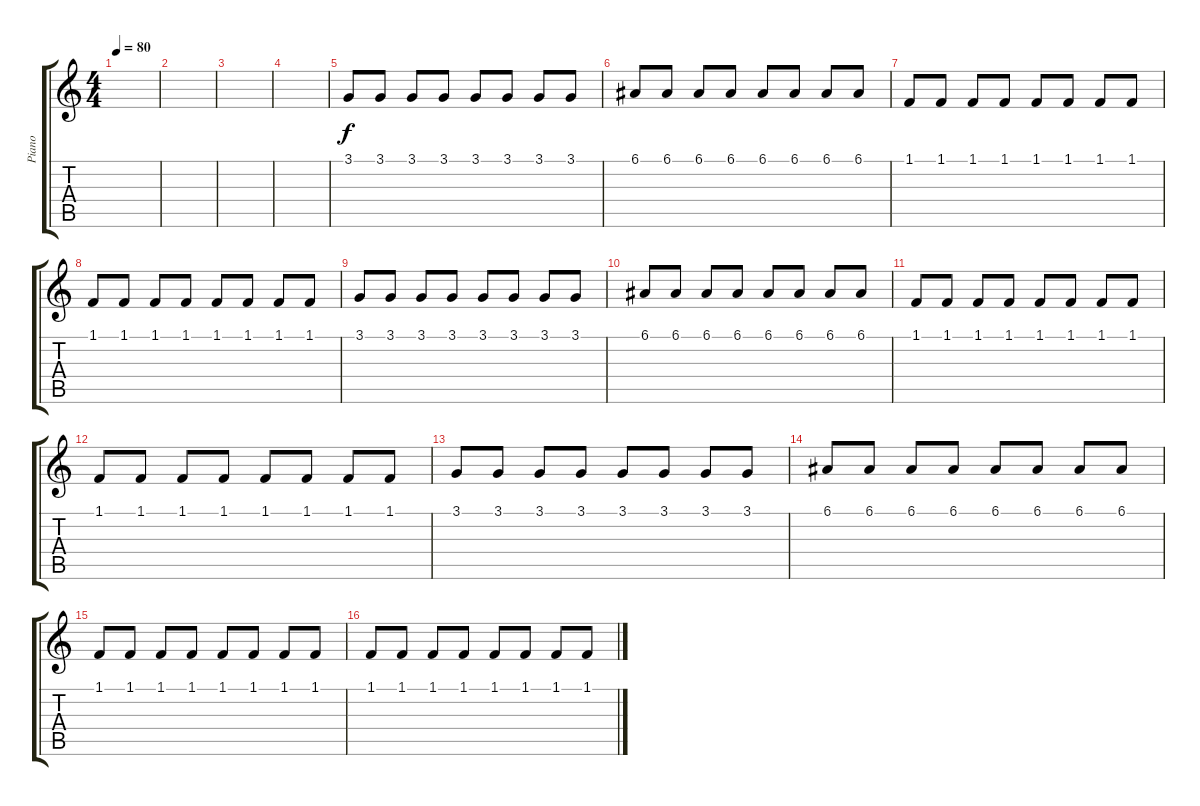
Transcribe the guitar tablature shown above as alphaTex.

\track ("Piano" "Piano") {instrument brightacousticpiano}
\staff {score tabs}
\tuning (E4 B3 G3 D3 A2 E2) {hide}
\ts (4 4)
\tempo 80
\clef g2
\ks c
|
|
|
|
3.1.8 3.1.8 3.1.8 3.1.8 3.1.8 3.1.8 3.1.8 3.1.8 |
6.1.8 6.1.8 6.1.8 6.1.8 6.1.8 6.1.8 6.1.8 6.1.8 |
1.1.8 1.1.8 1.1.8 1.1.8 1.1.8 1.1.8 1.1.8 1.1.8 |
1.1.8 1.1.8 1.1.8 1.1.8 1.1.8 1.1.8 1.1.8 1.1.8 |
3.1.8 3.1.8 3.1.8 3.1.8 3.1.8 3.1.8 3.1.8 3.1.8 |
6.1.8 6.1.8 6.1.8 6.1.8 6.1.8 6.1.8 6.1.8 6.1.8 |
1.1.8 1.1.8 1.1.8 1.1.8 1.1.8 1.1.8 1.1.8 1.1.8 |
1.1.8 1.1.8 1.1.8 1.1.8 1.1.8 1.1.8 1.1.8 1.1.8 |
3.1.8 3.1.8 3.1.8 3.1.8 3.1.8 3.1.8 3.1.8 3.1.8 |
6.1.8 6.1.8 6.1.8 6.1.8 6.1.8 6.1.8 6.1.8 6.1.8 |
1.1.8 1.1.8 1.1.8 1.1.8 1.1.8 1.1.8 1.1.8 1.1.8 |
1.1.8 1.1.8 1.1.8 1.1.8 1.1.8 1.1.8 1.1.8 1.1.8
